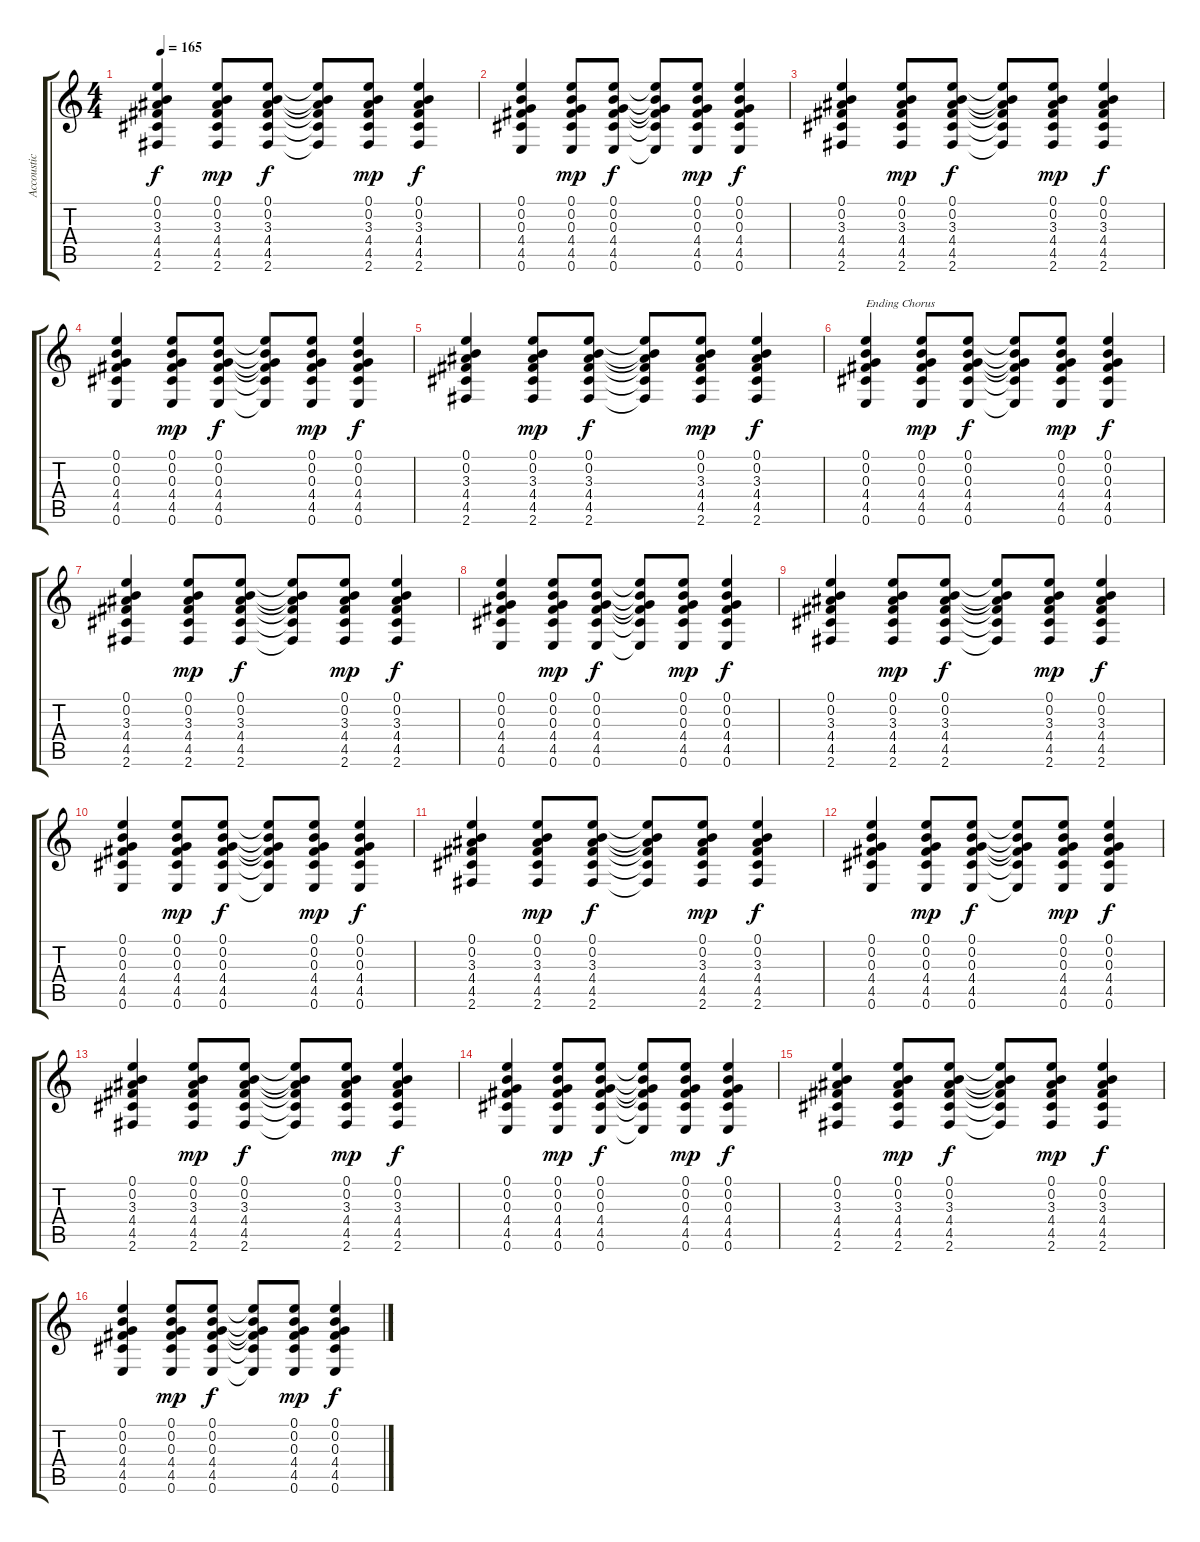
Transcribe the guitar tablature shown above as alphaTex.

\track ("Accoustic Guitar" "Accoustic ") {instrument acousticguitarsteel}
\staff {score tabs}
\tuning (E4 B3 G3 D3 A2 E2) {hide}
\ts (4 4)
\tempo 165
\clef g2
\ks c
(0.1 0.2 3.3 4.4 4.5 2.6).4{dy f} (0.1 0.2 3.3 4.4 4.5 2.6).8{dy mp} (0.1 0.2 3.3 4.4 4.5 2.6).8{dy f} (0.1{t} 0.2{t} 3.3{t} 4.4{t} 4.5{t} 2.6{t}).8 (0.1 0.2 3.3 4.4 4.5 2.6).8{dy mp} (0.1 0.2 3.3 4.4 4.5 2.6).4{dy f} |
(0.1 0.2 0.3 4.4 4.5 0.6).4 (0.1 0.2 0.3 4.4 4.5 0.6).8{dy mp} (0.1 0.2 0.3 4.4 4.5 0.6).8{dy f} (0.1{t} 0.2{t} 0.3{t} 4.4{t} 4.5{t} 0.6{t}).8 (0.1 0.2 0.3 4.4 4.5 0.6).8{dy mp} (0.1 0.2 0.3 4.4 4.5 0.6).4{dy f} |
(0.1 0.2 3.3 4.4 4.5 2.6).4 (0.1 0.2 3.3 4.4 4.5 2.6).8{dy mp} (0.1 0.2 3.3 4.4 4.5 2.6).8{dy f} (0.1{t} 0.2{t} 3.3{t} 4.4{t} 4.5{t} 2.6{t}).8 (0.1 0.2 3.3 4.4 4.5 2.6).8{dy mp} (0.1 0.2 3.3 4.4 4.5 2.6).4{dy f} |
(0.1 0.2 0.3 4.4 4.5 0.6).4 (0.1 0.2 0.3 4.4 4.5 0.6).8{dy mp} (0.1 0.2 0.3 4.4 4.5 0.6).8{dy f} (0.1{t} 0.2{t} 0.3{t} 4.4{t} 4.5{t} 0.6{t}).8 (0.1 0.2 0.3 4.4 4.5 0.6).8{dy mp} (0.1 0.2 0.3 4.4 4.5 0.6).4{dy f} |
(0.1 0.2 3.3 4.4 4.5 2.6).4 (0.1 0.2 3.3 4.4 4.5 2.6).8{dy mp} (0.1 0.2 3.3 4.4 4.5 2.6).8{dy f} (0.1{t} 0.2{t} 3.3{t} 4.4{t} 4.5{t} 2.6{t}).8 (0.1 0.2 3.3 4.4 4.5 2.6).8{dy mp} (0.1 0.2 3.3 4.4 4.5 2.6).4{dy f} |
(0.1 0.2 0.3 4.4 4.5 0.6).4{txt "Ending Chorus"} (0.1 0.2 0.3 4.4 4.5 0.6).8{dy mp} (0.1 0.2 0.3 4.4 4.5 0.6).8{dy f} (0.1{t} 0.2{t} 0.3{t} 4.4{t} 4.5{t} 0.6{t}).8 (0.1 0.2 0.3 4.4 4.5 0.6).8{dy mp} (0.1 0.2 0.3 4.4 4.5 0.6).4{dy f} |
(0.1 0.2 3.3 4.4 4.5 2.6).4 (0.1 0.2 3.3 4.4 4.5 2.6).8{dy mp} (0.1 0.2 3.3 4.4 4.5 2.6).8{dy f} (0.1{t} 0.2{t} 3.3{t} 4.4{t} 4.5{t} 2.6{t}).8 (0.1 0.2 3.3 4.4 4.5 2.6).8{dy mp} (0.1 0.2 3.3 4.4 4.5 2.6).4{dy f} |
(0.1 0.2 0.3 4.4 4.5 0.6).4 (0.1 0.2 0.3 4.4 4.5 0.6).8{dy mp} (0.1 0.2 0.3 4.4 4.5 0.6).8{dy f} (0.1{t} 0.2{t} 0.3{t} 4.4{t} 4.5{t} 0.6{t}).8 (0.1 0.2 0.3 4.4 4.5 0.6).8{dy mp} (0.1 0.2 0.3 4.4 4.5 0.6).4{dy f} |
(0.1 0.2 3.3 4.4 4.5 2.6).4 (0.1 0.2 3.3 4.4 4.5 2.6).8{dy mp} (0.1 0.2 3.3 4.4 4.5 2.6).8{dy f} (0.1{t} 0.2{t} 3.3{t} 4.4{t} 4.5{t} 2.6{t}).8 (0.1 0.2 3.3 4.4 4.5 2.6).8{dy mp} (0.1 0.2 3.3 4.4 4.5 2.6).4{dy f} |
(0.1 0.2 0.3 4.4 4.5 0.6).4 (0.1 0.2 0.3 4.4 4.5 0.6).8{dy mp} (0.1 0.2 0.3 4.4 4.5 0.6).8{dy f} (0.1{t} 0.2{t} 0.3{t} 4.4{t} 4.5{t} 0.6{t}).8 (0.1 0.2 0.3 4.4 4.5 0.6).8{dy mp} (0.1 0.2 0.3 4.4 4.5 0.6).4{dy f} |
(0.1 0.2 3.3 4.4 4.5 2.6).4 (0.1 0.2 3.3 4.4 4.5 2.6).8{dy mp} (0.1 0.2 3.3 4.4 4.5 2.6).8{dy f} (0.1{t} 0.2{t} 3.3{t} 4.4{t} 4.5{t} 2.6{t}).8 (0.1 0.2 3.3 4.4 4.5 2.6).8{dy mp} (0.1 0.2 3.3 4.4 4.5 2.6).4{dy f} |
(0.1 0.2 0.3 4.4 4.5 0.6).4 (0.1 0.2 0.3 4.4 4.5 0.6).8{dy mp} (0.1 0.2 0.3 4.4 4.5 0.6).8{dy f} (0.1{t} 0.2{t} 0.3{t} 4.4{t} 4.5{t} 0.6{t}).8 (0.1 0.2 0.3 4.4 4.5 0.6).8{dy mp} (0.1 0.2 0.3 4.4 4.5 0.6).4{dy f} |
(0.1 0.2 3.3 4.4 4.5 2.6).4 (0.1 0.2 3.3 4.4 4.5 2.6).8{dy mp} (0.1 0.2 3.3 4.4 4.5 2.6).8{dy f} (0.1{t} 0.2{t} 3.3{t} 4.4{t} 4.5{t} 2.6{t}).8 (0.1 0.2 3.3 4.4 4.5 2.6).8{dy mp} (0.1 0.2 3.3 4.4 4.5 2.6).4{dy f} |
(0.1 0.2 0.3 4.4 4.5 0.6).4 (0.1 0.2 0.3 4.4 4.5 0.6).8{dy mp} (0.1 0.2 0.3 4.4 4.5 0.6).8{dy f} (0.1{t} 0.2{t} 0.3{t} 4.4{t} 4.5{t} 0.6{t}).8 (0.1 0.2 0.3 4.4 4.5 0.6).8{dy mp} (0.1 0.2 0.3 4.4 4.5 0.6).4{dy f} |
(0.1 0.2 3.3 4.4 4.5 2.6).4 (0.1 0.2 3.3 4.4 4.5 2.6).8{dy mp} (0.1 0.2 3.3 4.4 4.5 2.6).8{dy f} (0.1{t} 0.2{t} 3.3{t} 4.4{t} 4.5{t} 2.6{t}).8 (0.1 0.2 3.3 4.4 4.5 2.6).8{dy mp} (0.1 0.2 3.3 4.4 4.5 2.6).4{dy f} |
(0.1 0.2 0.3 4.4 4.5 0.6).4 (0.1 0.2 0.3 4.4 4.5 0.6).8{dy mp} (0.1 0.2 0.3 4.4 4.5 0.6).8{dy f} (0.1{t} 0.2{t} 0.3{t} 4.4{t} 4.5{t} 0.6{t}).8 (0.1 0.2 0.3 4.4 4.5 0.6).8{dy mp} (0.1 0.2 0.3 4.4 4.5 0.6).4{dy f}
